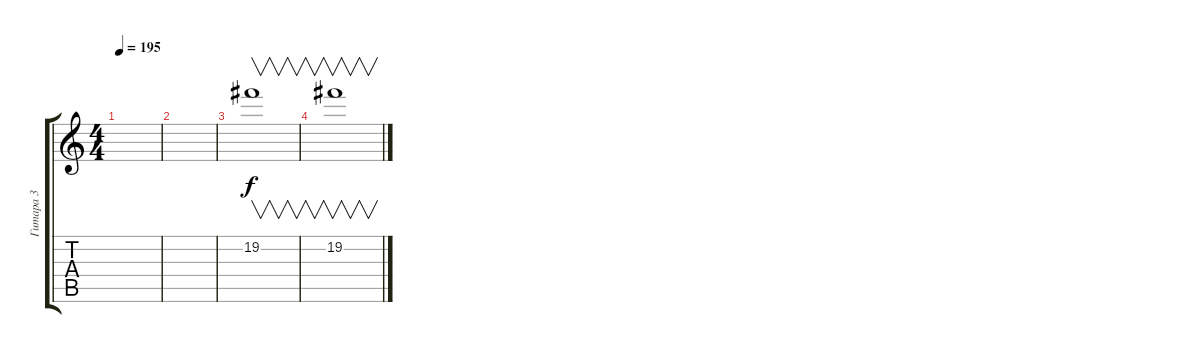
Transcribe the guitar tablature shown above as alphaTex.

\track ("Гитара 3" "Гитара 3") {instrument distortionguitar}
\staff {score tabs}
\tuning (E4 B3 G3 D3 A2 E2) {hide}
\ts (4 4)
\tempo 195
\clef g2
\ks c
|
|
19.2.1{v} |
19.2.1{v}
